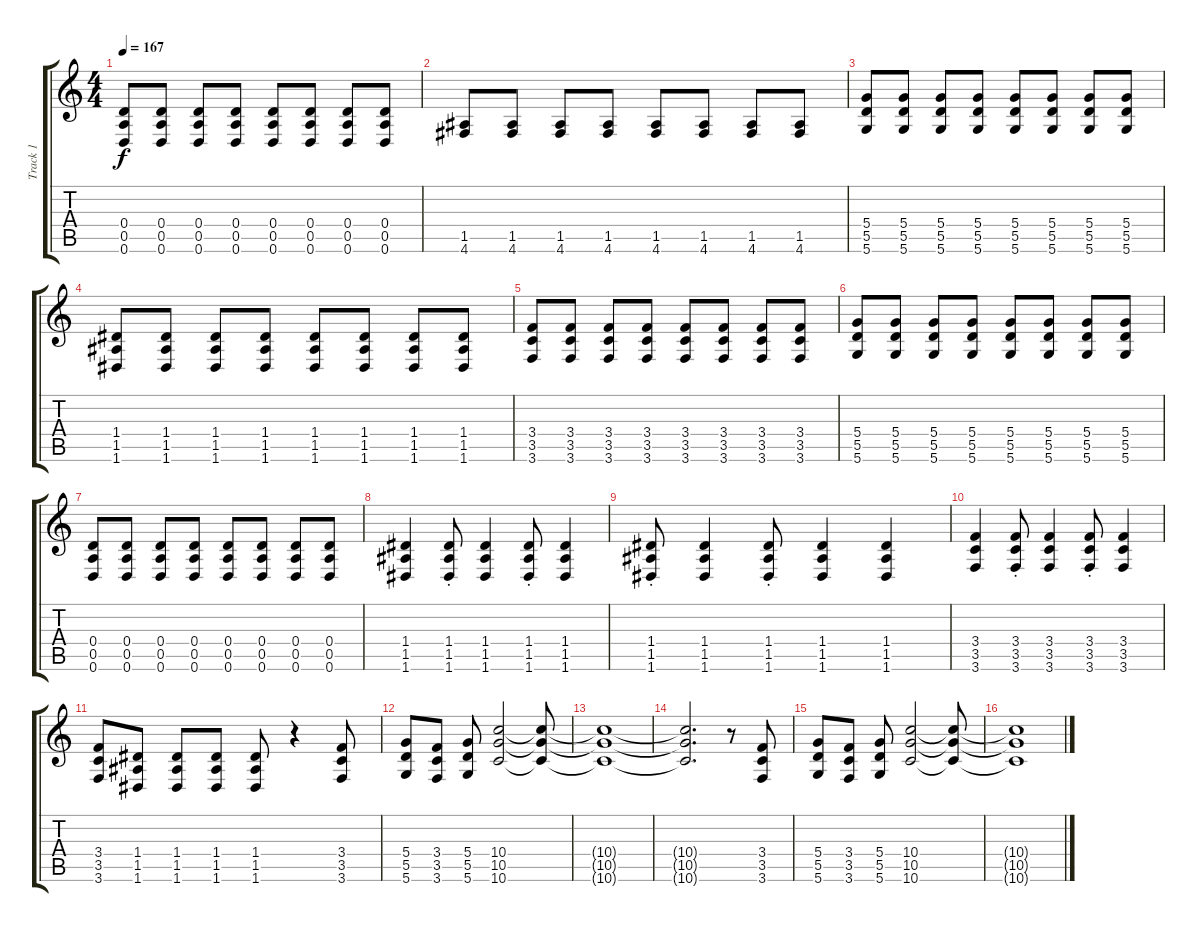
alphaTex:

\track ("Track 1" "Track 1") {instrument distortionguitar}
\staff {score tabs}
\tuning (E4 B3 G3 D3 A2 D2) {hide}
\ts (4 4)
\tempo 167
\clef g2
\ks c
(0.4 0.5 0.6).8{dy f} (0.4 0.5 0.6).8 (0.4 0.5 0.6).8 (0.4 0.5 0.6).8 (0.4 0.5 0.6).8 (0.4 0.5 0.6).8 (0.4 0.5 0.6).8 (0.4 0.5 0.6).8 |
(1.5 4.6).8 (1.5 4.6).8 (1.5 4.6).8 (1.5 4.6).8 (1.5 4.6).8 (1.5 4.6).8 (1.5 4.6).8 (1.5 4.6).8 |
(5.4 5.5 5.6).8 (5.4 5.5 5.6).8 (5.4 5.5 5.6).8 (5.4 5.5 5.6).8 (5.4 5.5 5.6).8 (5.4 5.5 5.6).8 (5.4 5.5 5.6).8 (5.4 5.5 5.6).8 |
(1.4 1.5 1.6).8 (1.4 1.5 1.6).8 (1.4 1.5 1.6).8 (1.4 1.5 1.6).8 (1.4 1.5 1.6).8 (1.4 1.5 1.6).8 (1.4 1.5 1.6).8 (1.4 1.5 1.6).8 |
(3.4 3.5 3.6).8 (3.4 3.5 3.6).8 (3.4 3.5 3.6).8 (3.4 3.5 3.6).8 (3.4 3.5 3.6).8 (3.4 3.5 3.6).8 (3.4 3.5 3.6).8 (3.4 3.5 3.6).8 |
(5.4 5.5 5.6).8 (5.4 5.5 5.6).8 (5.4 5.5 5.6).8 (5.4 5.5 5.6).8 (5.4 5.5 5.6).8 (5.4 5.5 5.6).8 (5.4 5.5 5.6).8 (5.4 5.5 5.6).8 |
(0.4 0.5 0.6).8 (0.4 0.5 0.6).8 (0.4 0.5 0.6).8 (0.4 0.5 0.6).8 (0.4 0.5 0.6).8 (0.4 0.5 0.6).8 (0.4 0.5 0.6).8 (0.4 0.5 0.6).8 |
(1.4 1.5 1.6).4 (1.4{st} 1.5{st} 1.6{st}).8 (1.4 1.5 1.6).4 (1.4{st} 1.5{st} 1.6{st}).8 (1.4 1.5 1.6).4 |
(1.4{st} 1.5{st} 1.6{st}).8 (1.4 1.5 1.6).4 (1.4{st} 1.5{st} 1.6{st}).8 (1.4 1.5 1.6).4 (1.4 1.5 1.6).4 |
(3.4 3.5 3.6).4 (3.4{st} 3.5{st} 3.6{st}).8 (3.4 3.5 3.6).4 (3.4{st} 3.5{st} 3.6{st}).8 (3.4 3.5 3.6).4 |
(3.4 3.5 3.6).8 (1.4 1.5 1.6).8 (1.4 1.5 1.6).8 (1.4 1.5 1.6).8 (1.4 1.5 1.6).8 r.4 (3.4 3.5 3.6).8 |
(5.4 5.5 5.6).8 (3.4 3.5 3.6).8 (5.4 5.5 5.6).8 (10.4 10.5 10.6).2 (10.4{t} 10.5{t} 10.6{t}).8 |
(10.4{t} 10.5{t} 10.6{t}).1 |
(10.4{t} 10.5{t} 10.6{t}).2{d} r.8 (3.4 3.5 3.6).8 |
(5.4 5.5 5.6).8 (3.4 3.5 3.6).8 (5.4 5.5 5.6).8 (10.4 10.5 10.6).2 (10.4{t} 10.5{t} 10.6{t}).8 |
(10.4{t} 10.5{t} 10.6{t}).1
